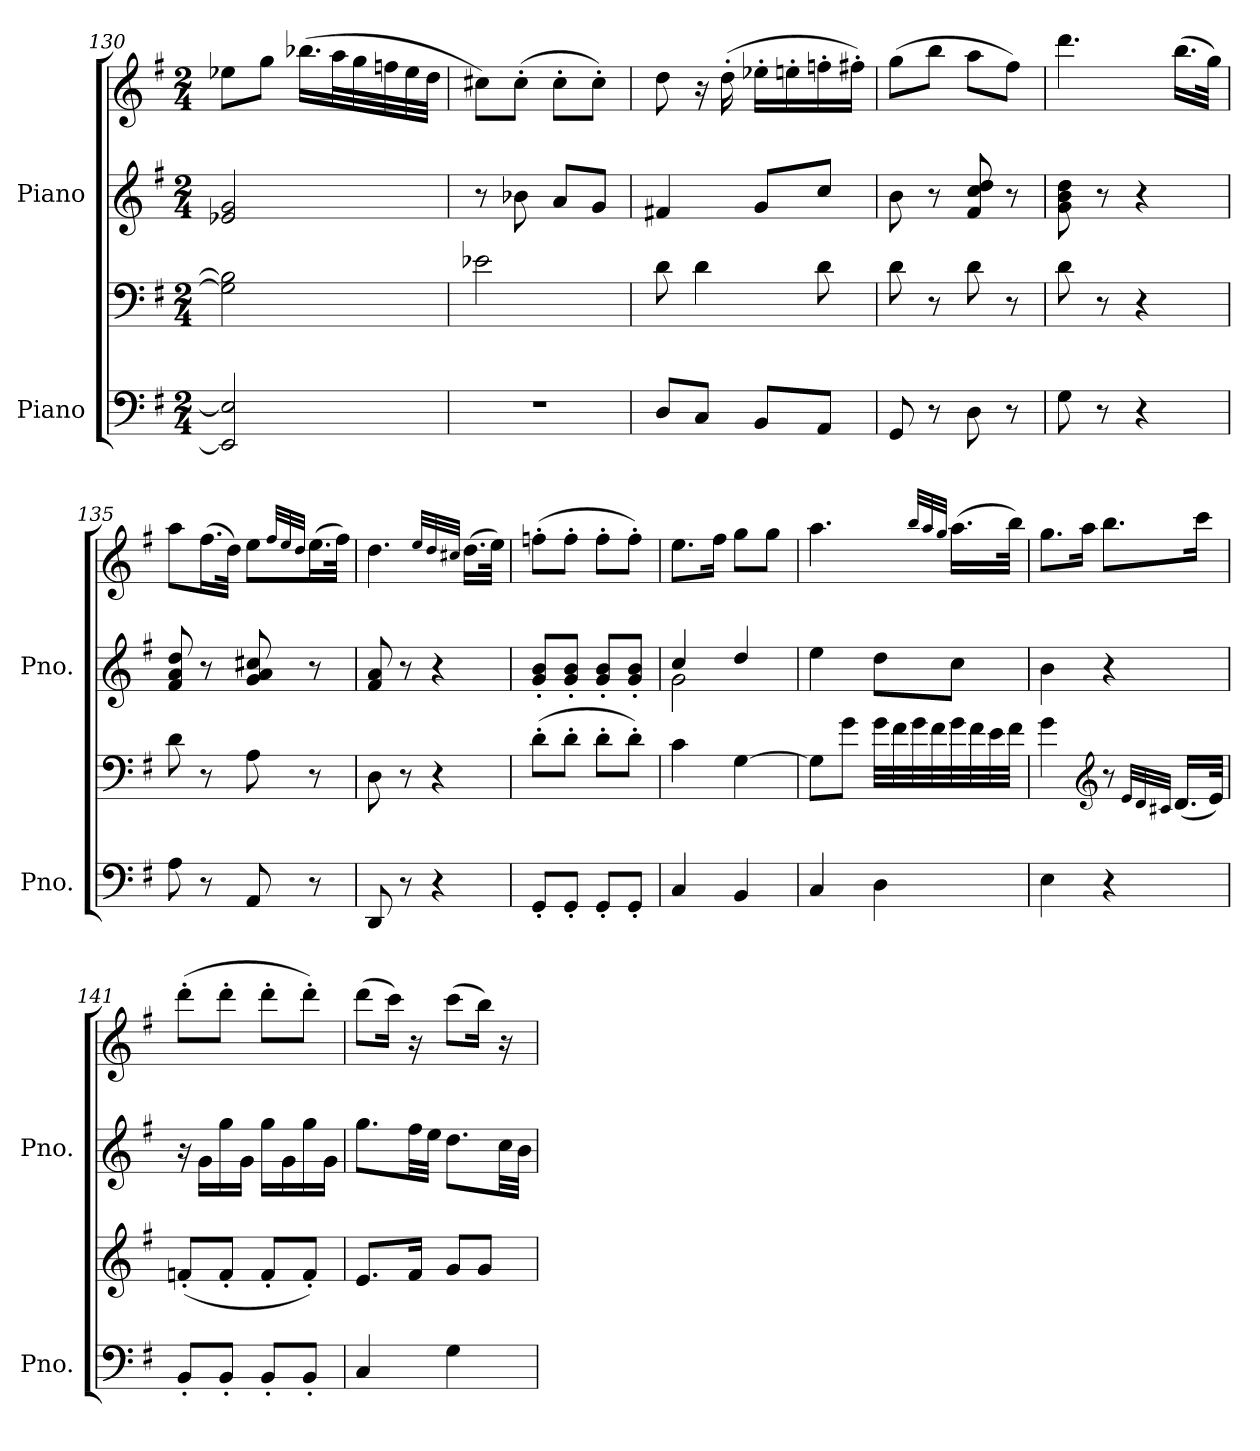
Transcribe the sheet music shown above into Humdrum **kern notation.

**kern	**kern	**kern	**kern
*part2	*part2	*part1	*part1
*staff4	*staff3	*staff2	*staff1
*I"Piano	*	*I"Piano	*
*I'Pno.	*	*I'Pno.	*
*clefF4	*clefF4	*clefG2	*clefG2
*k[f#]	*k[f#]	*k[f#]	*k[f#]
*G:	*G:	*G:	*G:
*M2/4	*M2/4	*M2/4	*M2/4
=130	=130	=130	=130
2EE-/] 2E-/]	2G\] 2B-\]	2e-X/ 2g/	8ee-X\L
.	.	.	8gg\J
.	.	.	(>16.bb-X\LL
.	.	.	32aa\L
.	.	.	32gg\
.	.	.	32ffn\
.	.	.	32ee-\
.	.	.	32dd\JJJ
=131	=131	=131	=131
2r	2e-X\	8r	8cc#X\L)
.	.	8b-X\	(>8cc#'\J
.	.	8a/L	8cc#'\L
.	.	8g/J	8cc#'\J)
!!LO:PB:g=z
=132	=132	=132	=132
8D/L	8d\	4f#X/	8dd\
8C/J	4d\	.	16r
.	.	.	(>16dd'\
8BB/L	.	8g/L	16ee-X'\LL
.	.	.	16een'\
8AA/J	8d\	8cc/J	16ffn'\
.	.	.	16ff#X'\JJ)
=133	=133	=133	=133
8GG/	8d\	8b\	(>8gg\L
8r	8r	8r	8bb\J
8D\	8d\	8f#/ 8cc/ 8dd/	8aa\L
8r	8r	8r	8ff#\J)
=134	=134	=134	=134
8G\	8d\	8g\ 8b\ 8dd\	4.ddd\
8r	8r	8r	.
4r	4r	4r	.
.	.	.	(>16.bb\LL
.	.	.	32gg\JJk)
=135	=135	=135	=135
8A\	8d\	8f#/ 8a/ 8dd/	8aa\L
8r	8r	8r	(>16.ff#\L
.	.	.	32dd\JJk)
8AA/	8A\	8g/ 8a/ 8cc#X/	8ee\L
.	.	.	32qff#/LLL
.	.	.	32qee/
.	.	.	32qdd/JJJ
8r	8r	8r	(>16.ee\L
.	.	.	32ff#\JJk)
=136	=136	=136	=136
8DD/	8D\	8f#/ 8a/	4.dd\
8r	8r	8r	.
4r	4r	4r	.
.	.	.	32qee/LLL
.	.	.	32qdd/
.	.	.	32qcc#X/JJJ
.	.	.	(>16.dd\LL
.	.	.	32ee\JJk)
=137	=137	=137	=137
8GG'/L	(>8d'\L	8g/' 8b/'L	(>8ffn'\L
8GG'/J	8d'\J	8g/' 8b/'J	8ff'\J
8GG'/L	8d'\L	8g/' 8b/'L	8ff'\L
8GG'/J	8d'\J)	8g/' 8b/'J	8ff'\J)
!!LO:LB:g=z
=138	=138	=138	=138
*	*	*^	*
4C/	4c\	4cc/	2g\	8.ee\L
.	.	.	.	16ff#\Jk
4BB/	[4G\	4dd/	.	8gg\L
.	.	.	.	8gg\J
*	*	*v	*v	*
=139	=139	=139	=139
4C/	8G\L]	4ee\	4.aa\
.	8g\J	.	.
4D\	32g\LLL	8dd\L	.
.	32f#\	.	.
.	32g\	.	.
.	32f#\	.	.
.	.	.	32qbb/LLL
.	.	.	32qaa/
.	.	.	32qgg/JJJ
.	32g\	8cc\J	(>16.aa\LL
.	32f#\	.	.
.	32e\	.	.
.	32f#\JJJ	.	32bb\JJk)
=140	=140	=140	=140
4E\	4g\	4b\	8.gg\L
.	.	.	16aa\Jk
*	*clefG2	*	*
4r	8r	4r	8.bb\L
.	32qe/LLL	.	.
.	32qd/	.	.
.	32qc#X/JJJ	.	.
.	(<16.d/LL	.	.
.	.	.	16ccc\Jk
.	32e/JJk)	.	.
=141	=141	=141	=141
8BB'/L	(<8fn'/L	16r	(>8ddd'\L
.	.	16g\LL	.
8BB'/J	8f'/J	16gg\	8ddd'\J
.	.	16g\JJ	.
8BB'/L	8f'/L	16gg\LL	8ddd'\L
.	.	16g\	.
8BB'/J	8f'/J)	16gg\	8ddd'\J)
.	.	16g\JJ	.
=142	=142	=142	=142
4C/	8.e/L	8.gg\L	(>8ddd\L
.	.	.	16ccc\Jk)
.	16f#/Jk	32ff#\LL	16r
.	.	32ee\JJJ	.
4G\	8g/L	8.dd\L	(>8ccc\L
.	8g/J	.	16bb\Jk)
.	.	32cc\LL	16r
.	.	32b\JJJ	.
=	=	=	=
*-	*-	*-	*-
